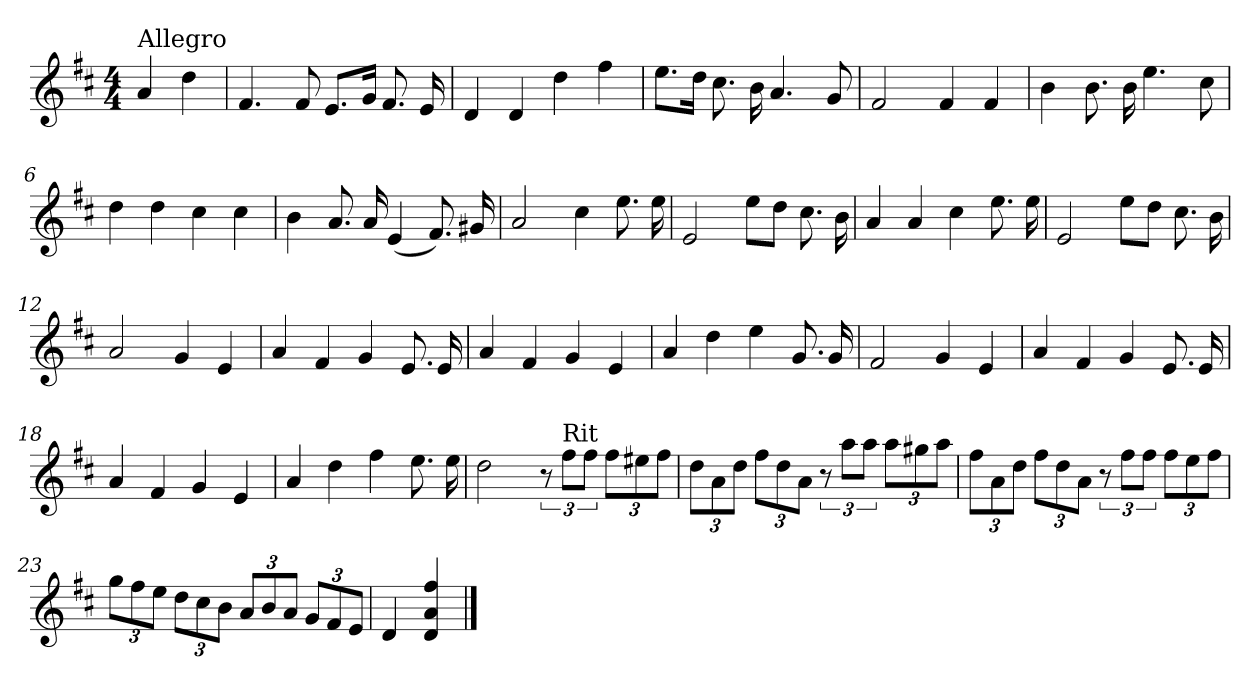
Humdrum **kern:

**kern
*part1
*staff1
*clefG2
*k[f#c#]
*D:
*M4/4
=
!LO:TX:a:t=Allegro
4a/
4dd\
=1
4.f#/
8f#/
8.e/L
16g/Jk
8.f#/
16e/
=2
4d/
4d/
4dd\
4ff#\
=3
8.ee\L
16dd\Jk
8.cc#\
16b\
4.a/
8g/
=4
2f#/
4f#/
4f#/
!!LO:LB:g=z
=5
4b\
8.b\
16b\
4.ee\
8cc#\
=6
4dd\
4dd\
4cc#\
4cc#\
=7
4b\
8.a/
16a/
(<4e/
8.f#/)
16g#X/
=8
2a/
4cc#\
8.ee\
16ee\
=9
2e/
8ee\L
8dd\J
8.cc#\
16b\
!!LO:LB:g=z
=10
4a/
4a/
4cc#\
8.ee\
16ee\
=11
2e/
8ee\L
8dd\J
8.cc#\
16b\
=12
2a/
4g/
4e/
=13
4a/
4f#/
4g/
8.e/
16e/
=14
4a/
4f#/
4g/
4e/
!!LO:LB:g=z
=15
4a/
4dd\
4ee\
8.g/
16g/
=16
2f#/
4g/
4e/
=17
4a/
4f#/
4g/
8.e/
16e/
=18
4a/
4f#/
4g/
4e/
=19
4a/
4dd\
4ff#\
8.ee\
16ee\
!!LO:LB:g=z
=20
2dd\
12r
!LO:TX:a:t=Rit
12ff#\L
12ff#\J
(<12ff#\L
12ee#X\
12ff#\J
=21
12dd\L
12a\
12dd\J
12ff#\L
12dd\
12a\J
12r
12aa\L
12aa\J
(<12aa\L
12gg#X\
12aa\J
=22
12ff#\L
12a\
12dd\J
12ff#\L
12dd\
12a\J
12r
12ff#\L
12ff#\J
(<12ff#\L
12ee\
12ff#\J
!!LO:LB:g=z
=23
12gg\L
12ff#\
12ee\J
12dd\L
12cc#\
12b\J
12a/L
12b/
12a/J
12g/L
12f#/
12e/J
=24
4d/
4d/ 4a/ 4ff#/
==
*-
